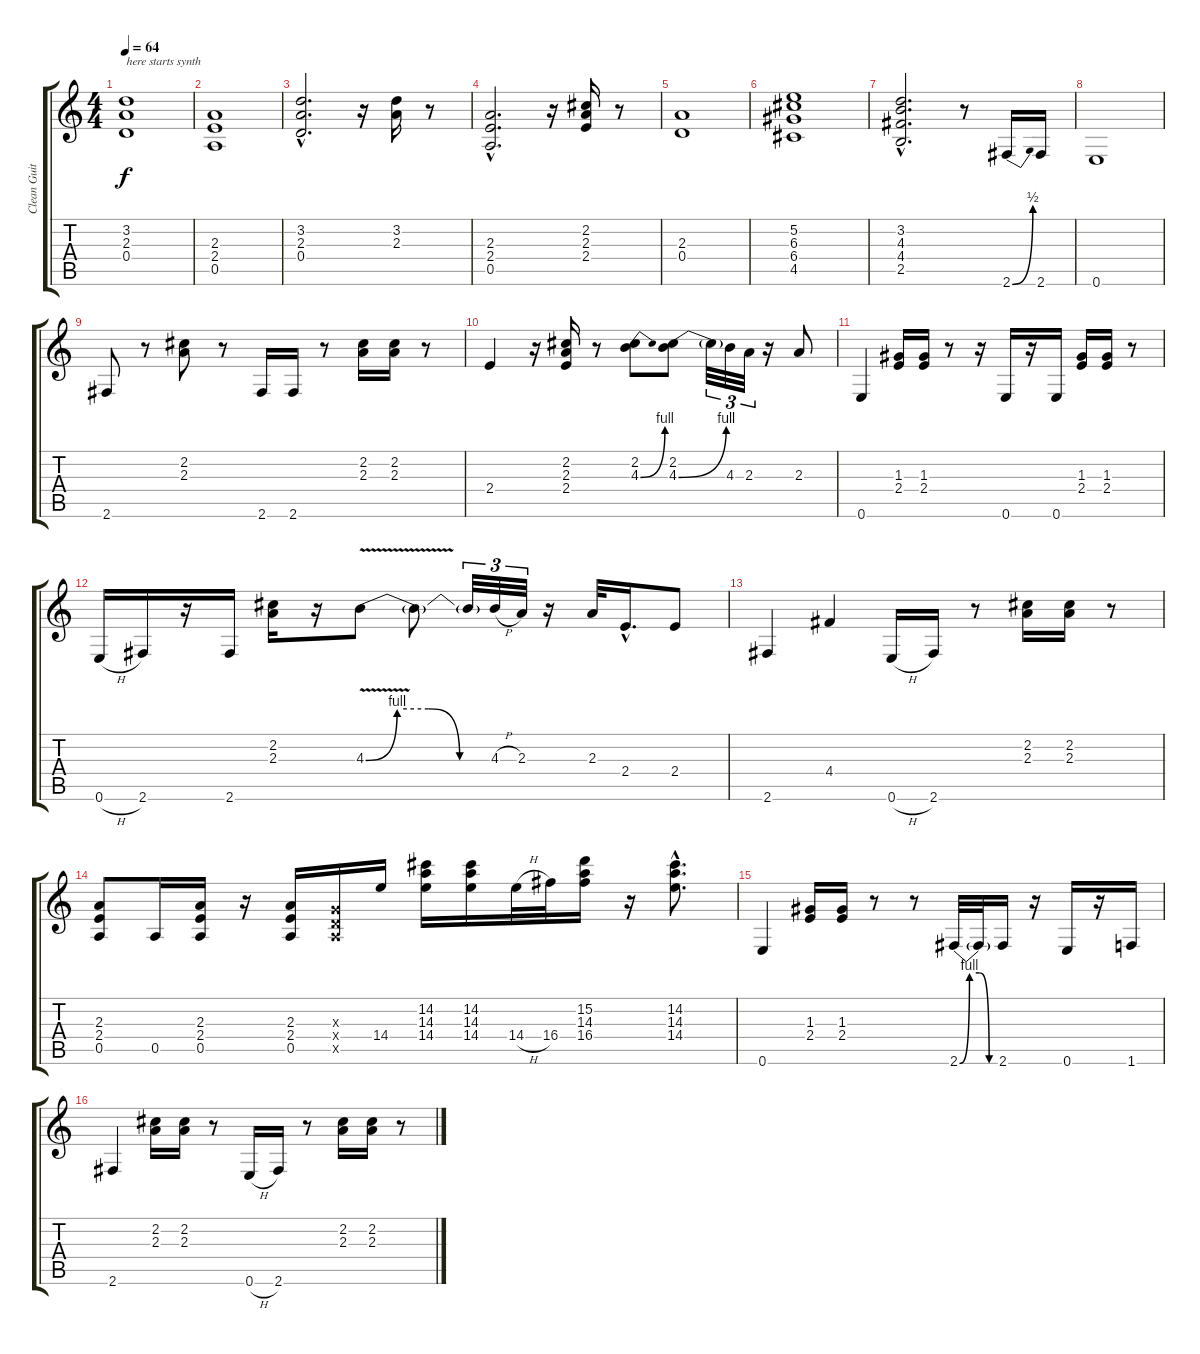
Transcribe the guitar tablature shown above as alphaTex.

\track ("Clean Guitar" "Clean Guit") {instrument electricguitarclean}
\staff {score tabs}
\tuning (E4 B3 G3 D3 A2 E2) {hide}
\ts (4 4)
\tempo 64
\clef g2
\ks c
(3.2 2.3 0.4).1{txt "here starts synth" dy f instrument electricguitarclean} |
(2.3 2.4 0.5).1 |
(3.2{hac} 2.3{hac} 0.4{hac}).2{d} r.16 (3.2 2.3).16 r.8 |
(2.3{hac} 2.4{hac} 0.5{hac}).2{d} r.16 (2.2 2.3 2.4).16 r.8 |
(2.3 0.4).1 |
(5.2 6.3 6.4 4.5).1 |
(3.2{hac} 4.3{hac} 4.4{hac} 2.5{hac}).2{d} r.8 2.6{be (bend 0 0 60 2)}.16 2.6.16 |
0.6.1 |
2.6.8 r.8 (2.2 2.3).8 r.8 2.6.16 2.6.16 r.8 (2.2 2.3).16 (2.2 2.3).16 r.8 |
2.4.4 r.16 (2.2 2.3 2.4).16 r.8 (2.2 4.3{be (bend 0 0 60 4)}).8 (2.2 4.3{be (bend 0 0 60 4)}).8 4.3{t}.32{tu (3 2)} 4.3.32{tu (3 2)} 2.3.32{tu (3 2)} r.16 2.3.8 |
0.6.4 (1.3 2.4).16 (1.3 2.4).16 r.8 r.16 0.6.16 r.16 0.6.16 (1.3 2.4).16 (1.3 2.4).16 r.8 |
0.6{h}.16 2.6.16 r.16 2.6.16 (2.2 2.3).16 r.16 4.3{be (custom 0 0 15 4 30 4 45 0 60 0) v}.8 4.3{t}.8 4.3{t}.32{tu (3 2)} 4.3{h}.32{tu (3 2)} 2.3.32{tu (3 2)} r.16 2.3.32 2.4{hac}.16{d} 2.4.8 |
2.6.4 4.4.4 0.6{h}.16 2.6.16 r.8 (2.2 2.3).16 (2.2 2.3).16 r.8 |
(2.3 2.4 0.5).8 0.5.16 (2.3 2.4 0.5).16 r.16 (2.3 2.4 0.5).16 (0.3{x} 0.4{x} 0.5{x}).16 14.4.16 (14.2 14.3 14.4).16 (14.2 14.3 14.4).16 14.4{h}.32 16.4.32 (15.2 14.3 16.4).16 r.16 (14.2{hac} 14.3{hac} 14.4{hac}).8{d} |
0.6.4 (1.3 2.4).16 (1.3 2.4).16 r.8 r.8 2.6{be (custom 0 0 15 4 30 4 45 0 60 0)}.32 2.6{t}.32 2.6.16 r.16 0.6.16 r.16 1.6.16 |
2.6.4 (2.2 2.3).16 (2.2 2.3).16 r.8 0.6{h}.16 2.6.16 r.8 (2.2 2.3).16 (2.2 2.3).16 r.8
